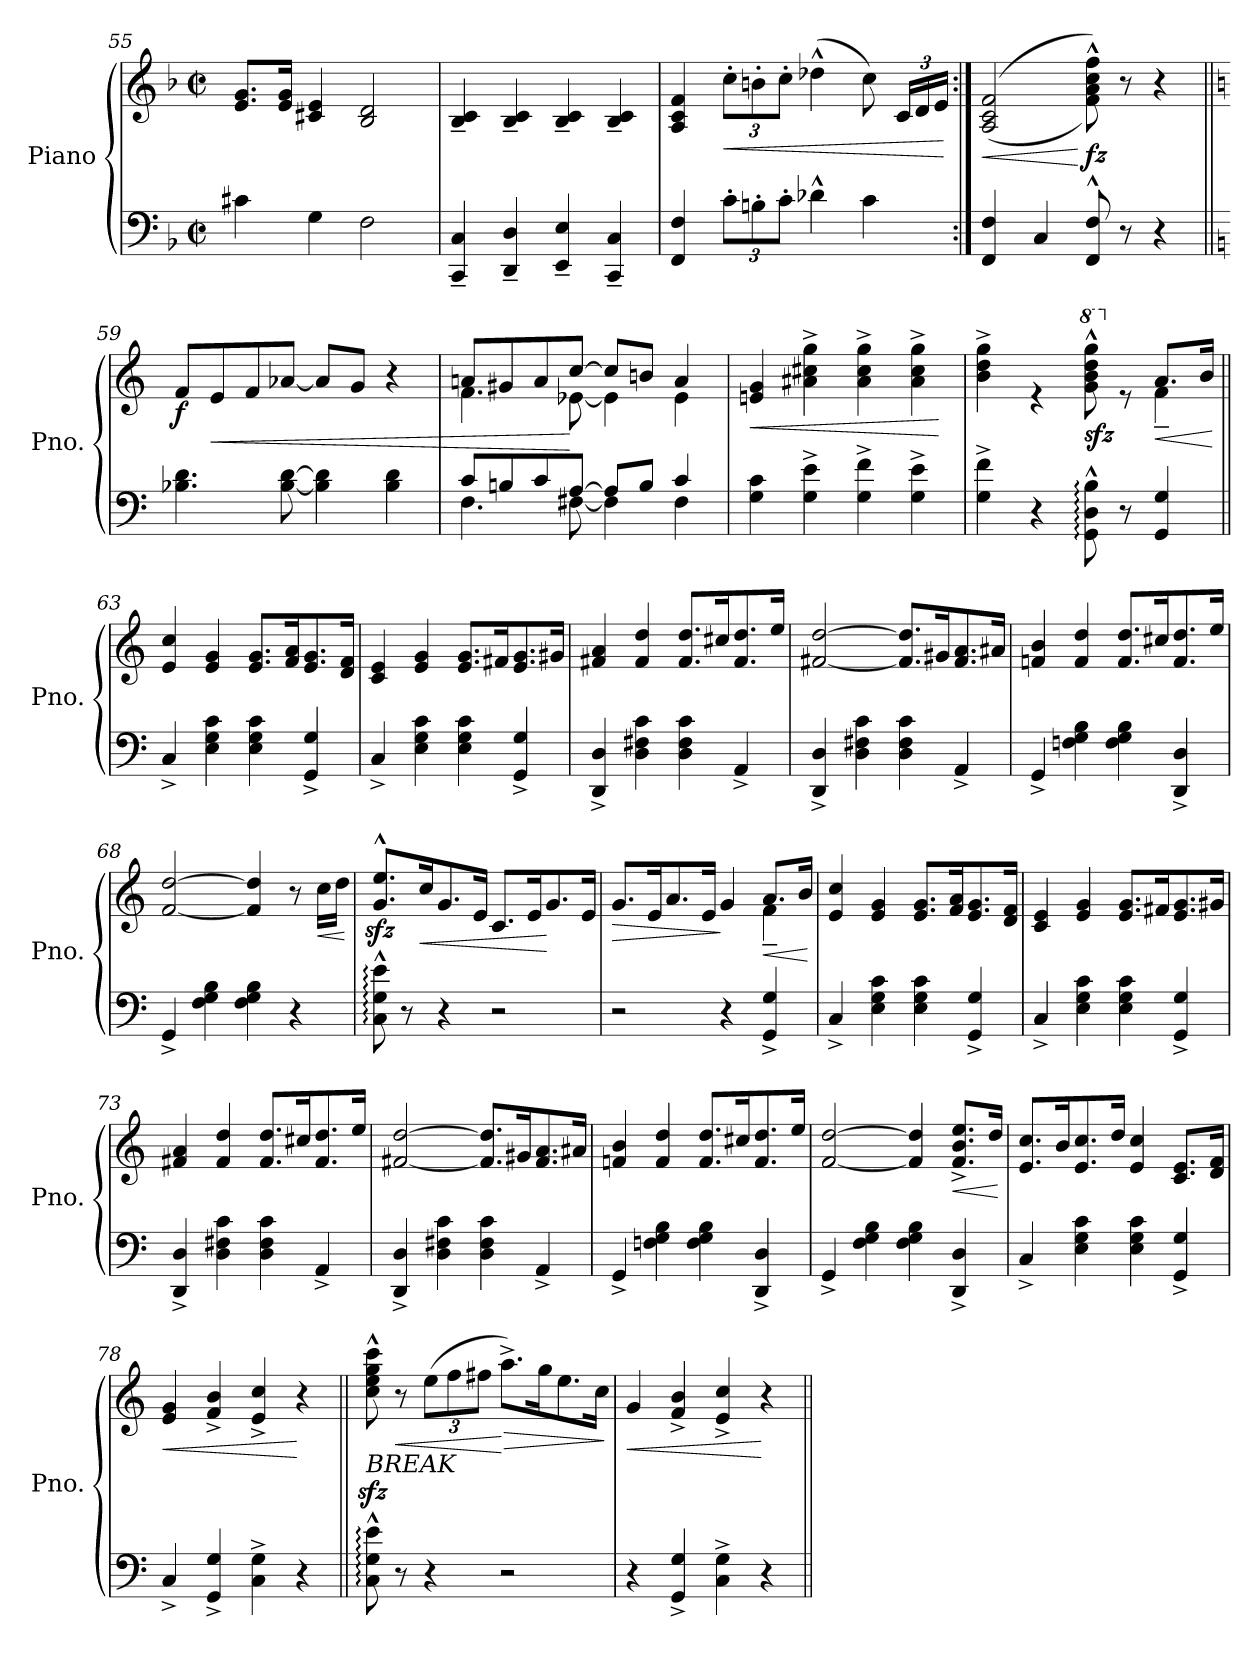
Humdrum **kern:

**kern	**kern	**dynam
*part1	*part1	*part1
*staff2	*staff1	*staff1/2
*I"Piano	*	*
*I'Pno.	*	*
!!LO:LB:g=z
*clefF4	*clefG2	*
*k[b-]	*k[b-]	*
*M2/2	*M2/2	*
*met(c|)	*met(c|)	*
=55	=55	=55
4c#X\	8.e/ 8.g/L	.
.	16e/ 16g/Jk	.
4G\	4c#X/ 4e/	.
2F\	2B-/ 2d/	.
=56	=56	=56
4CC/~ 4C/~	4B-/~ 4c/~	.
4DD/~ 4D/~	4B-/~ 4c/~	.
4EE/~ 4E/~	4B-/~ 4c/~	.
4CC/~ 4C/~	4B-/~ 4c/~	.
=57	=57	=57
4FF/ 4F/	4A/ 4c/ 4f/	.
*Xbrackettup	*Xbrackettup	*
!	!	!LO:HP:b
12c'\L	12cc'\L	<
12Bn'\	12bn'\	.
12c'\J	12cc'\J	.
4d-X^^\	(>4dd-X^^\	.
4c\	8cc\)	.
.	24c/LL	.
.	24d/	.
.	24e/JJ	.
.	.	[
=58:|!	=58:|!	=58:|!
!	!	!LO:HP:b
4FF/ 4F/	(<(>2A/ 2c/ 2f/	<
4C/	.	.
!	!	!LO:DY:n=1:b
8FF/^^ 8F/^^	8f\^^ 8a\^^ 8cc\^^ 8ff\^^))	[ fz
8r	8r	.
4r	4r	.
!!LO:LB:g=z
=59||	=59||	=59||
*k[]	*k[]	*
!	!	!LO:DY:b
4.B-X\ 4.d\	8f/L	f
!	!	!LO:HP:b
.	8e/	<
.	8f/	.
[8B-\ [8d\	[8a-X/J	.
4B-\] 4d\]	8a-/L]	.
.	8g/J	.
4B-\ 4d\	4r	.
=60	=60	=60
*^	*^	*
8c/L	4.F\	8an/L	4.f\	.
8Bn/	.	8g#X/	.	.
8c/	.	8a/	.	.
[8A/J	[8F#X\	[8cc/J	[8e-X\	[
8A/L]	4F#\]	8cc/L]	4e-\]	.
8B/J	.	8bn/J	.	.
4c/	4F#\	4a/	4e-\	.
=61	=61	=61	=61	=61
!	!	!	!	!LO:HP:b
*v	*v	*	*	*
*	*v	*v	*
4G\ 4c\	4en/ 4g/	<
4G\^ 4e\^	4a#X\^ 4cc#X\^ 4gg\^	.
4G\^ 4f\^	4a#\^ 4cc#\^ 4gg\^	.
4G\^ 4e\^	4a#\^ 4cc#\^ 4gg\^	.
.	.	[
=62	=62	=62
*	*^	*
4G\^ 4f\^	4b\^ 4dd\^ 4gg\^	2.ryy	.
4r	4re	.	.
*	*8va	*	*
!	!	!	!LO:DY:b
8GG\:^^ 8D\:^^ 8B\:^^	8gg\^^ 8bb\^^ 8ddd\^^ 8ggg\^^	.	sfz
*	*X8va	*	*
8r	8re	.	.
!	!	!	!LO:HP:b
4GG/ 4G/	8.a/L	4f~\	<
.	16b/Jk	.	.
*	*v	*v	*
.	.	[
!!LO:PB:g=z
=63||	=63||	=63||
4C^/	4e/ 4cc/	.
4E\ 4G\ 4c\	4e/ 4g/	.
4E\ 4G\ 4c\	8.e/ 8.g/L	.
.	16f/ 16a/K	.
4GG/^ 4G/^	8.e/ 8.g/	.
.	16d/ 16f/Jk	.
=64	=64	=64
4C^/	4c/ 4e/	.
4E\ 4G\ 4c\	4e/ 4g/	.
4E\ 4G\ 4c\	8.e/ 8.g/L	.
.	16f#X/K	.
4GG/^ 4G/^	8.e/ 8.g/	.
.	16g#X/Jk	.
=65	=65	=65
4DD/^ 4D/^	4f#X/ 4a/	.
4D\ 4F#X\ 4c\	4f#/ 4dd/	.
4D\ 4F#\ 4c\	8.f#/ 8.dd/L	.
.	16cc#X/K	.
4AA^/	8.f#/ 8.dd/	.
.	16ee/Jk	.
=66	=66	=66
4DD/^ 4D/^	[2f#X/ [2dd/	.
4D\ 4F#X\ 4c\	.	.
4D\ 4F#\ 4c\	8.f#/] 8.dd/]L	.
.	16g#X/K	.
4AA^/	8.f#/ 8.a/	.
.	16a#X/Jk	.
=67	=67	=67
4GG^/	4fn/ 4b/	.
4Fn\ 4G\ 4B\	4f/ 4dd/	.
4F\ 4G\ 4B\	8.f/ 8.dd/L	.
.	16cc#X/K	.
4DD/^ 4D/^	8.f/ 8.dd/	.
.	16ee/Jk	.
!!LO:LB:g=z
=68	=68	=68
4GG^/	[2f/ [2dd/	.
4F\ 4G\ 4B\	.	.
4F\ 4G\ 4B\	4f/] 4dd/]	.
4r	8r	.
!	!	!LO:HP:b
.	16cc\LL	<
.	16dd\JJ	.
.	.	[
=69	=69	=69
8C\:^^ 8G\:^^ 8e\:^^	8.g/zz<^^ 8.ee/zz<^^L	.
8r	.	.
!	!	!LO:HP:b
.	16cc/K	<
4r	8.g/	.
.	16e/Jk	.
2r	8.c/L	.
.	16e/K	.
.	8.g/	[
.	16e/Jk	.
=70	=70	=70
!	!	!LO:HP:b
*	*^	*
2r	8.g/L	2.ryy	>
.	16e/K	.	.
.	8.a/	.	.
.	16e/Jk	.	.
4r	4g/	.	]
!	!	!	!LO:HP:b
4GG/^ 4G/^	8.a/L	4f~\	<
.	16b/Jk	.	.
*	*v	*v	*
.	.	[
!!LO:LB:g=z
=71	=71	=71
4C^/	4e/ 4cc/	.
4E\ 4G\ 4c\	4e/ 4g/	.
4E\ 4G\ 4c\	8.e/ 8.g/L	.
.	16f/ 16a/K	.
4GG/^ 4G/^	8.e/ 8.g/	.
.	16d/ 16f/Jk	.
=72	=72	=72
4C^/	4c/ 4e/	.
4E\ 4G\ 4c\	4e/ 4g/	.
4E\ 4G\ 4c\	8.e/ 8.g/L	.
.	16f#X/K	.
4GG/^ 4G/^	8.e/ 8.g/	.
.	16g#X/Jk	.
=73	=73	=73
4DD/^ 4D/^	4f#X/ 4a/	.
4D\ 4F#X\ 4c\	4f#/ 4dd/	.
4D\ 4F#\ 4c\	8.f#/ 8.dd/L	.
.	16cc#X/K	.
4AA^/	8.f#/ 8.dd/	.
.	16ee/Jk	.
=74	=74	=74
4DD/^ 4D/^	[2f#X/ [2dd/	.
4D\ 4F#X\ 4c\	.	.
4D\ 4F#\ 4c\	8.f#/] 8.dd/]L	.
.	16g#X/K	.
4AA^/	8.f#/ 8.a/	.
.	16a#X/Jk	.
=75	=75	=75
4GG^/	4fn/ 4b/	.
4Fn\ 4G\ 4B\	4f/ 4dd/	.
4F\ 4G\ 4B\	8.f/ 8.dd/L	.
.	16cc#X/K	.
4DD/^ 4D/^	8.f/ 8.dd/	.
.	16ee/Jk	.
!!LO:LB:g=z
=76	=76	=76
4GG^/	[2f/ [2dd/	.
4F\ 4G\ 4B\	.	.
4F\ 4G\ 4B\	4f/] 4dd/]	.
!	!	!LO:HP:b
4DD/^ 4D/^	8.f/^ 8.b/^ 8.ee/^L	<
.	16dd/Jk	.
.	.	[
=77	=77	=77
4C^/	8.e/ 8.cc/L	.
.	16b/K	.
4E\ 4G\ 4c\	8.e/ 8.cc/	.
.	16dd/Jk	.
4E\ 4G\ 4c\	4e/ 4cc/	.
4GG/^ 4G/^	8.c/ 8.e/L	.
.	16d/ 16f/Jk	.
=78	=78	=78
!	!	!LO:HP:b
4C^/	4e/ 4g/	<
4GG/^ 4G/^	4f/^ 4b/^	.
4C\^ 4G\^	4e/^ 4cc/^	.
4r	4r	[
!!LO:LB:g=z
=79||	=79||	=79||
!	!LO:TX:b:i:t=BREAK	!
8C\:^^ 8G\:^^ 8e\:^^	8cc\zz<^^ 8ee\zz<^^ 8gg\zz<^^ 8ccc\zz<^^	.
!	!	!LO:HP:b
8r	8r	<
4r	(>12ee\L	.
.	12ff\	.
.	12ff#X\J	.
!	!	!LO:HP:n=1:b
2r	8.aa^\L)	[ >
.	16gg\K	.
.	8.ee\	.
.	16cc\Jk	.
.	.	]
=80	=80	=80
!	!	!LO:HP:b
4r	4g/	<
4GG/^ 4G/^	4f/^ 4b/^	.
4C\^ 4G\^	4e/^ 4cc/^	.
4r	4r	[
=||	=||	=||
*-	*-	*-
